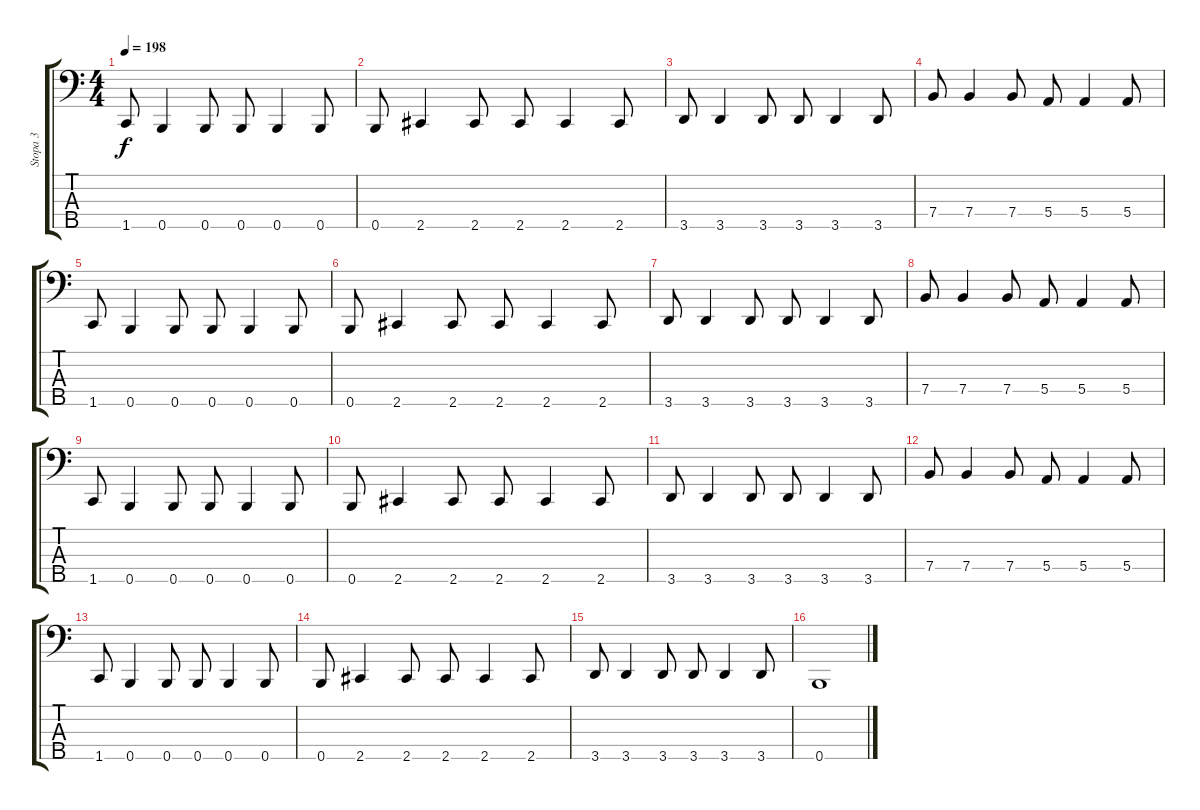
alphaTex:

\track ("Stopa 3" "Stopa 3") {instrument acousticguitarsteel}
\staff {score tabs}
\tuning (G2 D2 A1 E1 B0) {hide}
\ts (4 4)
\tempo 198
\clef f4
\ks c
1.5.8{dy f} 0.5.4 0.5.8 0.5.8 0.5.4 0.5.8 |
0.5.8 2.5.4 2.5.8 2.5.8 2.5.4 2.5.8 |
3.5.8 3.5.4 3.5.8 3.5.8 3.5.4 3.5.8 |
7.4.8 7.4.4 7.4.8 5.4.8 5.4.4 5.4.8 |
1.5.8 0.5.4 0.5.8 0.5.8 0.5.4 0.5.8 |
0.5.8 2.5.4 2.5.8 2.5.8 2.5.4 2.5.8 |
3.5.8 3.5.4 3.5.8 3.5.8 3.5.4 3.5.8 |
7.4.8 7.4.4 7.4.8 5.4.8 5.4.4 5.4.8 |
1.5.8 0.5.4 0.5.8 0.5.8 0.5.4 0.5.8 |
0.5.8 2.5.4 2.5.8 2.5.8 2.5.4 2.5.8 |
3.5.8 3.5.4 3.5.8 3.5.8 3.5.4 3.5.8 |
7.4.8 7.4.4 7.4.8 5.4.8 5.4.4 5.4.8 |
1.5.8 0.5.4 0.5.8 0.5.8 0.5.4 0.5.8 |
0.5.8 2.5.4 2.5.8 2.5.8 2.5.4 2.5.8 |
3.5.8 3.5.4 3.5.8 3.5.8 3.5.4 3.5.8 |
0.5.1
